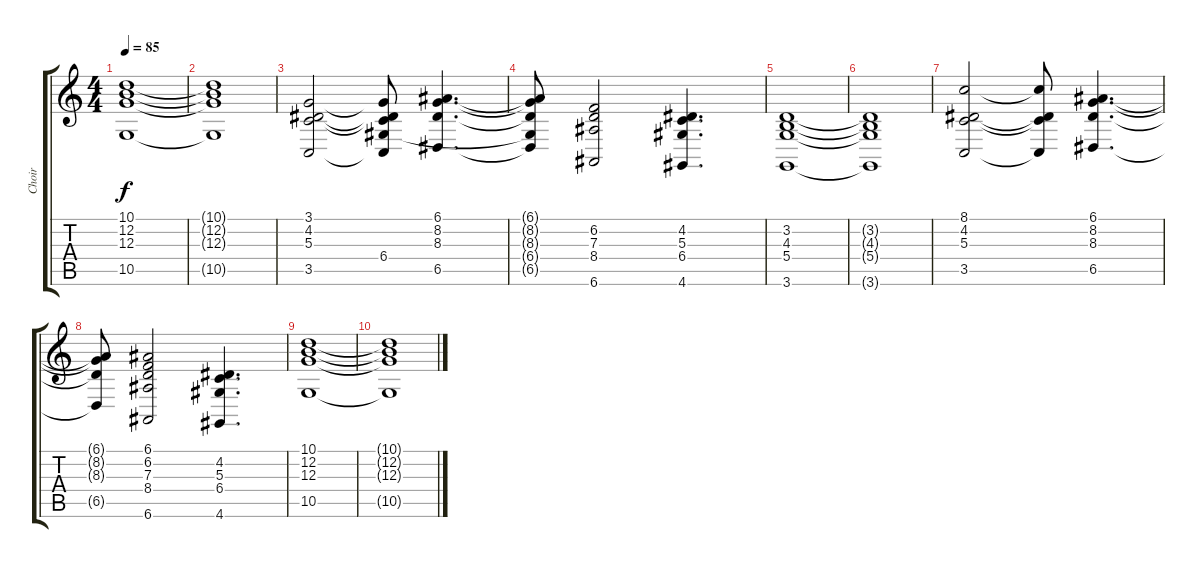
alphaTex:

\track ("Choir" "Choir") {instrument choiraahs}
\staff {score tabs}
\tuning (E4 B3 G3 D3 A2 E2) {hide}
\ts (4 4)
\tempo 85
\clef g2
\ks c
(10.1 12.2 12.3 10.5).1{dy f} |
(10.1{t} 12.2{t} 12.3{t} 10.5{t}).1 |
(3.1 4.2 5.3 3.5).2 (3.1{t} 4.2{t} 5.3{t} 6.4{t} 3.5{t}).8 (6.1 8.2 8.3 6.5).4{d} |
(6.1{t} 8.2{t} 8.3{t} 6.4{t} 6.5{t}).8 (6.2 7.3 8.4 6.6).2 (4.2 5.3 6.4 4.6).4{d} |
(3.2 4.3 5.4 3.6).1 |
(3.2{t} 4.3{t} 5.4{t} 3.6{t}).1 |
(8.1 4.2 5.3 3.5).2 (8.1{t} 4.2{t} 5.3{t} 3.5{t}).8 (6.1 8.2 8.3 6.5).4{d} |
(6.1{t} 8.2{t} 8.3{t} 6.5{t}).8 (6.1 6.2 7.3 8.4 6.6).2 (4.2 5.3 6.4 4.6).4{d} |
(10.1 12.2 12.3 10.5).1 |
(10.1{t} 12.2{t} 12.3{t} 10.5{t}).1
